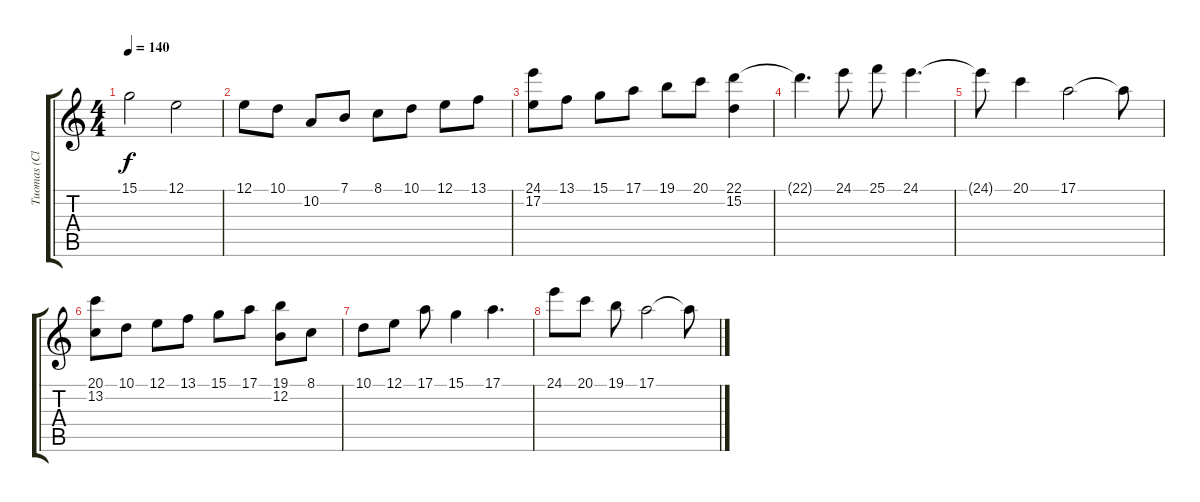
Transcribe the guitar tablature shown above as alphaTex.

\track ("Tuomas (Clavier)" "Tuomas (Cl") {instrument harpsichord}
\staff {score tabs}
\tuning (E4 B3 G3 D3 A2 E2) {hide}
\ts (4 4)
\tempo 140
\clef g2
\ks c
15.1{t}.2{dy f} 12.1.2 |
12.1.8 10.1.8 10.2.8 7.1.8 8.1.8 10.1.8 12.1.8 13.1.8 |
(24.1 17.2).8 13.1.8 15.1.8 17.1.8 19.1.8 20.1.8 (22.1 15.2).4 |
22.1{t}.4{d} 24.1.8 25.1.8 24.1.4{d} |
24.1{t}.8 20.1.4 17.1.2 17.1{t}.8 |
(20.1 13.2).8 10.1.8 12.1.8 13.1.8 15.1.8 17.1.8 (19.1 12.2).8 8.1.8 |
10.1.8 12.1.8 17.1.8 15.1.4 17.1.4{d} |
24.1.8 20.1.8 19.1.8 17.1.2 17.1{t}.8
